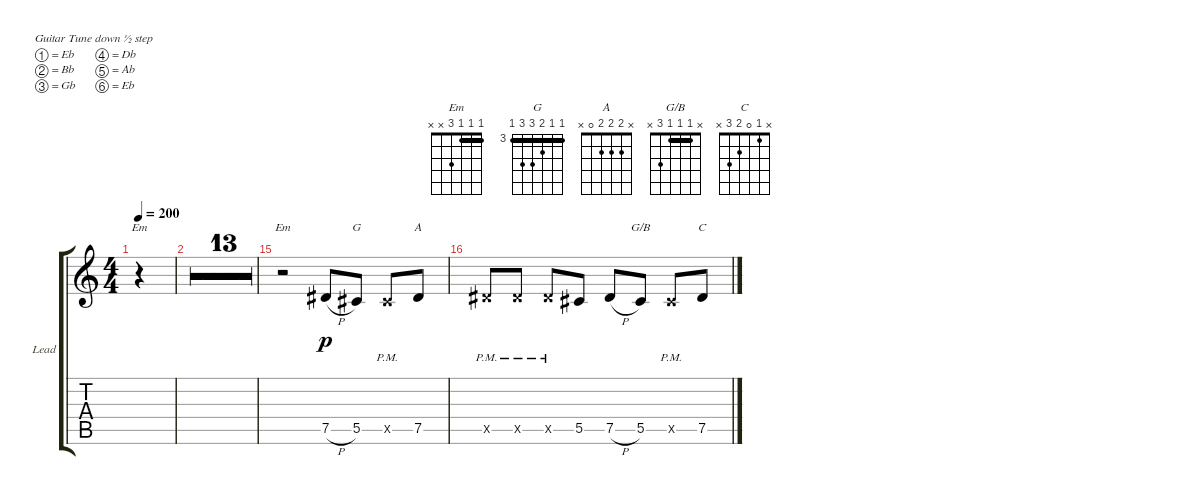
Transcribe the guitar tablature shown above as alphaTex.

\defaultSystemsLayout 4
\bracketExtendMode groupsimilarinstruments
\firstSystemTrackNameOrientation horizontal
\otherSystemsTrackNameOrientation horizontal
\track ("Lead" "Lead") {multiBarRest instrument overdrivenguitar}
\staff {score tabs}
\tuning (Eb4 Bb3 Gb3 Db3 Ab2 Eb2)
\chord ("Em" 1 1 1 3 x x) {barre (1 1)}
\chord ("G" 3 3 4 5 5 3) {firstfret 3 barre (3 3)}
\chord ("A" x 2 2 2 0 x)
\chord ("G/B" x 1 1 1 3 x) {barre (1 1)}
\chord ("C" x 1 0 2 3 x)
\ts (4 4)
\ac
\tempo 200
\clef g2
\ks c
r.4{ch "Em" dy p instrument overdrivenguitar} |
|
|
|
|
|
|
|
|
|
|
|
|
|
r.2{ch "Em"} 7.5{h}.8 5.5.8{ch "G"} 5.5{pm x}.8 7.5.8{ch "A"} |
7.5{pm x}.8 7.5{pm x}.8 7.5{pm x}.8 5.5.8 7.5{h}.8 5.5.8{ch "G/B"} 5.5{pm x}.8 7.5.8{ch "C"}
